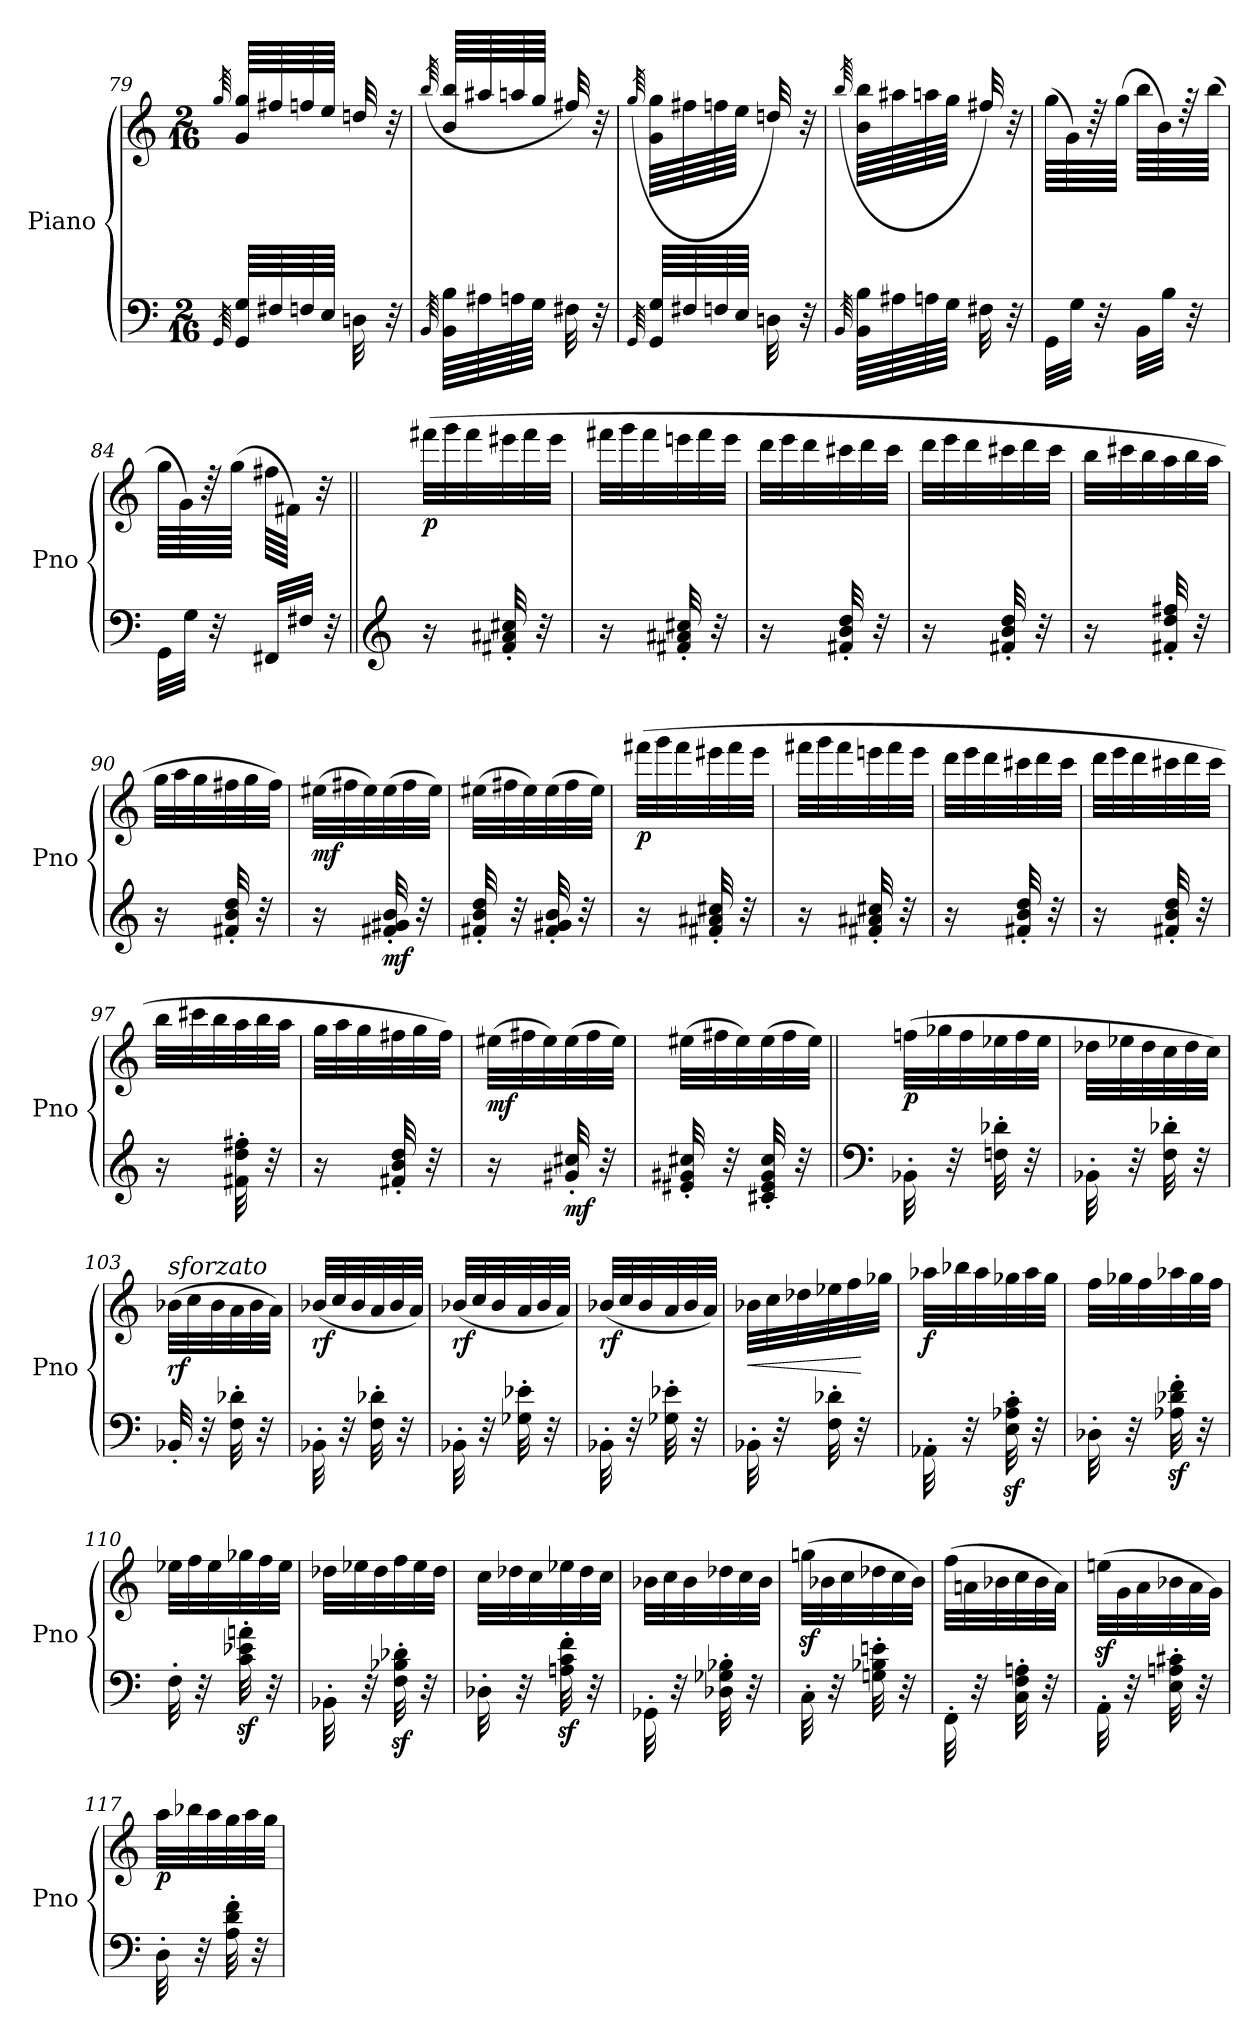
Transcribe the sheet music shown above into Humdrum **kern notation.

**kern	**kern	**dynam
*part1	*part1	*part1
*staff2	*staff1	*staff1/2
*I"Piano	*	*
*I'Pno	*	*
*clefF4	*clefG2	*
*k[]	*k[]	*
*M2/16	*M2/16	*
=79	=79	=79
64qGG/	64qgg/	.
64GG/ 64G/LLLL	64g/ 64gg/LLLL	.
64F#X/	64ff#X/	.
64Fn/	64ffn/	.
64E/JJJJ	64ee/JJJJ	.
32Dn\	32ddn/	.
32r	32r	.
=80	=80	=80
64qBB/	(<64qbb/	.
64BB\ 64B\LLLL	64b/ 64bb/LLLL	.
64A#X\	64aa#X/	.
64An\	64aan/	.
64G\JJJJ	64gg/JJJJ	.
32F#X\	32ff#X/)	.
32r	32r	.
!!LO:LB:g=z
=81	=81	=81
64qGG/	(>64qgg/	.
64GG/ 64G/LLLL	64g\ 64gg\LLLL	.
64F#X/	64ff#X\	.
64Fn/	64ffn\	.
64E/JJJJ	64ee\JJJJ	.
32Dn\	32ddn/)	.
32r	32r	.
=82	=82	=82
64qBB/	(>64qbb/	.
64BB\ 64B\LLLL	64b\ 64bb\LLLL	.
64A#X\	64aa#X\	.
64An\	64aan\	.
64G\JJJJ	64gg\JJJJ	.
32F#X\	32ff#X/)	.
32r	32r	.
=83	=83	=83
*Xtuplet	*	*
48GG\LLL	(>64gg\LLLL	.
.	64g\)	.
48G\JJJ	.	.
.	64r	.
48r	.	.
.	(>64gg\JJJJ	.
48BB\LLL	64bb\LLLL	.
.	64b\)	.
48B\JJJ	.	.
.	64r	.
48r	.	.
.	(>64bb\JJJJ	.
=84	=84	=84
48GG\LLL	64gg\LLLL	.
.	64g\)	.
48G\JJJ	.	.
.	64r	.
48r	.	.
.	(>64gg\JJJJ	.
48FF#X/LLL	64ff#X\LLLL	.
.	64f#X\JJJJ)	.
48F#X/JJJ	.	.
.	32r	.
48r	.	.
=85||	=85||	=85||
*clefG2	*	*
*	*Xtuplet	*
!	!	!LO:DY:b
16r	(>48fff#X\LLL	p
.	48ggg\	.
.	48fff#\	.
32f#X/' 32a#X/' 32cc#X/'	48eee#X\	.
.	48fff#\	.
32r	.	.
.	48eee#\JJJ	.
!!LO:LB:g=z
=86	=86	=86
16r	48fff#X\LLL	.
.	48ggg\	.
.	48fff#\	.
32f#X/' 32a#X/' 32cc#X/'	48eeen\	.
.	48fff#\	.
32r	.	.
.	48eee\JJJ	.
=87	=87	=87
16r	48ddd\LLL	.
.	48eee\	.
.	48ddd\	.
32f#X/' 32b/' 32dd/'	48ccc#X\	.
.	48ddd\	.
32r	.	.
.	48ccc#\JJJ	.
=88	=88	=88
16r	48ddd\LLL	.
.	48eee\	.
.	48ddd\	.
32f#X/' 32b/' 32dd/'	48ccc#X\	.
.	48ddd\	.
32r	.	.
.	48ccc#\JJJ	.
=89	=89	=89
16r	48bb\LLL	.
.	48ccc#X\	.
.	48bb\	.
32f#X/' 32dd/' 32ff#X/'	48aa\	.
.	48bb\	.
32r	.	.
.	48aa\JJJ	.
=90	=90	=90
16r	48gg\LLL	.
.	48aa\	.
.	48gg\	.
32f#X/' 32b/' 32dd/'	48ff#X\	.
.	48gg\	.
32r	.	.
.	48ff#\JJJ)	.
=91	=91	=91
!	!	!LO:DY:b
16r	(>48ee#X\LLL	mf
.	48ff#X\	.
.	48ee#\)	.
!	!	!LO:DY:b=2
32f#X/' 32g#X/' 32b/'	(>48ee#\	mf
.	48ff#\	.
32r	.	.
.	48ee#\JJJ)	.
!!LO:LB:g=z
=92	=92	=92
32f#X/' 32b/' 32dd/'	(>48ee#X\LLL	.
.	48ff#X\	.
32r	.	.
.	48ee#\)	.
32f#/' 32g#X/' 32b/'	(>48ee#\	.
.	48ff#\	.
32r	.	.
.	48ee#\JJJ)	.
=93	=93	=93
!	!	!LO:DY:b
16r	(>48fff#X\LLL	p
.	48ggg\	.
.	48fff#\	.
32f#X/' 32a#X/' 32cc#X/'	48eee#X\	.
.	48fff#\	.
32r	.	.
.	48eee#\JJJ	.
=94	=94	=94
16r	48fff#X\LLL	.
.	48ggg\	.
.	48fff#\	.
32f#X/' 32a#X/' 32cc#X/'	48eeen\	.
.	48fff#\	.
32r	.	.
.	48eee\JJJ	.
=95	=95	=95
16r	48ddd\LLL	.
.	48eee\	.
.	48ddd\	.
32f#X/' 32b/' 32dd/'	48ccc#X\	.
.	48ddd\	.
32r	.	.
.	48ccc#\JJJ	.
=96	=96	=96
16r	48ddd\LLL	.
.	48eee\	.
.	48ddd\	.
32f#X/' 32b/' 32dd/'	48ccc#X\	.
.	48ddd\	.
32r	.	.
.	48ccc#\JJJ	.
=97	=97	=97
16r	48bb\LLL	.
.	48ccc#X\	.
.	48bb\	.
32f#X\' 32dd\' 32ff#X\'	48aa\	.
.	48bb\	.
32r	.	.
.	48aa\JJJ	.
!!LO:LB:g=z
=98	=98	=98
16r	48gg\LLL	.
.	48aa\	.
.	48gg\	.
32f#X/' 32b/' 32dd/'	48ff#X\	.
.	48gg\	.
32r	.	.
.	48ff#\JJJ)	.
=99	=99	=99
!	!	!LO:DY:b
16r	(>48ee#X\LLL	mf
.	48ff#X\	.
.	48ee#\)	.
!	!	!LO:DY:b=2
32g#X/' 32cc#X/'	(>48ee#\	mf
.	48ff#\	.
32r	.	.
.	48ee#\JJJ)	.
=100	=100	=100
32e#X/' 32g#X/' 32cc#X/'	(>48ee#X\LLL	.
.	48ff#X\	.
32r	.	.
.	48ee#\)	.
32c#X/' 32e#/' 32g#/' 32cc#/'	(>48ee#\	.
.	48ff#\	.
32r	.	.
.	48ee#\JJJ)	.
=101||	=101||	=101||
*clefF4	*	*
!	!	!LO:DY:b
32BB-X'\	(>48ffn\LLL	p
.	48gg-X\	.
32r	.	.
.	48ff\	.
32Fn\' 32d-X\'	48ee-X\	.
.	48ff\	.
32r	.	.
.	48ee-\JJJ	.
=102	=102	=102
32BB-X'\	48dd-X\LLL	.
.	48ee-X\	.
32r	.	.
.	48dd-\	.
32F\' 32d-X\'	48cc\	.
.	48dd-\	.
32r	.	.
.	48cc\JJJ)	.
=103	=103	=103
!	!LO:TX:a:i:t=sforzato	!
!	!	!LO:DY:b
32BB-X'/	(>48b-X\LLL	rf
.	48cc\	.
32r	.	.
.	48b-\	.
32F\' 32d-X\'	48a\	.
.	48b-\	.
32r	.	.
.	48a\JJJ)	.
!!LO:PB:g=z
=104	=104	=104
!	!	!LO:DY:b
32BB-X'\	(<48b-X/LLL	rf
.	48cc/	.
32r	.	.
.	48b-/	.
32F\' 32d-X\'	48a/	.
.	48b-/	.
32r	.	.
.	48a/JJJ)	.
=105	=105	=105
!	!	!LO:DY:b
32BB-X'\	(<48b-X/LLL	rf
.	48cc/	.
32r	.	.
.	48b-/	.
32G-X\' 32e-X\'	48a/	.
.	48b-/	.
32r	.	.
.	48a/JJJ)	.
=106	=106	=106
!	!	!LO:DY:b
32BB-X'\	(<48b-X/LLL	rf
.	48cc/	.
32r	.	.
.	48b-/	.
32G-X\' 32e-X\'	48a/	.
.	48b-/	.
32r	.	.
.	48a/JJJ)	.
=107	=107	=107
!	!	!LO:HP:b
32BB-X'\	48b-X\LLL	<
.	48cc\	.
32r	.	.
.	48dd-X\	.
32F\' 32d-X\'	48ee-X\	.
.	48ff\	.
32r	.	.
.	48gg-X\JJJ	[
=108	=108	=108
!	!	!LO:DY:b
32AA-X'\	48aa-X\LLL	f
.	48bb-X\	.
32r	.	.
.	48aa-\	.
32E\z<' 32A-X\z<' 32c\z<'	48gg-X\	.
.	48aa-\	.
32r	.	.
.	48gg-\JJJ	.
=109	=109	=109
32D-X'\	48ff\LLL	.
.	48gg-X\	.
32r	.	.
.	48ff\	.
32A-X\z<' 32d-X\z<' 32f\z<'	48aa-X\	.
.	48gg-\	.
32r	.	.
.	48ff\JJJ	.
!!LO:PB:g=z
=110	=110	=110
32F'\	48ee-X\LLL	.
.	48ff\	.
32r	.	.
.	48ee-\	.
32c\z<' 32e-X\z<' 32an\z<'	48gg-X\	.
.	48ff\	.
32r	.	.
.	48ee-\JJJ	.
=111	=111	=111
32BB-X'\	48dd-X\LLL	.
.	48ee-X\	.
32r	.	.
.	48dd-\	.
32F\z<' 32B-X\z<' 32d-X\z<'	48ff\	.
.	48ee-\	.
32r	.	.
.	48dd-\JJJ	.
=112	=112	=112
32D-X'\	48cc\LLL	.
.	48dd-X\	.
32r	.	.
.	48cc\	.
32An\z<' 32c\z<' 32f\z<'	48ee-X\	.
.	48dd-\	.
32r	.	.
.	48cc\JJJ	.
=113	=113	=113
32GG-X'\	48b-X\LLL	.
.	48cc\	.
32r	.	.
.	48b-\	.
32D-X\' 32G-X\' 32B-X\'	48dd-X\	.
.	48cc\	.
32r	.	.
.	48b-\JJJ	.
=114	=114	=114
32C'\	(>48ggnz<\LLL	.
.	48b-X\	.
32r	.	.
.	48cc\	.
32Gn\' 32B-X\' 32en\'	48dd-X\	.
.	48cc\	.
32r	.	.
.	48b-\JJJ)	.
=115	=115	=115
32FF'\	(>48ff\LLL	.
.	48an\	.
32r	.	.
.	48b-X\	.
32C\' 32F\' 32An\'	48cc\	.
.	48b-\	.
32r	.	.
.	48a\JJJ)	.
!!LO:LB:g=z
=116	=116	=116
32AA'\	(>48eenz<\LLL	.
.	48g\	.
32r	.	.
.	48a\	.
32E\' 32An\' 32c#X\'	48b-X\	.
.	48a\	.
32r	.	.
.	48g\JJJ)	.
=117	=117	=117
!	!	!LO:DY:b
32D'\	48aa\LLL	p
.	48bb-X\	.
32r	.	.
.	48aa\	.
32A\' 32d\' 32f\'	48gg\	.
.	48aa\	.
32r	.	.
.	48gg\JJJ	.
=	=	=
*-	*-	*-
